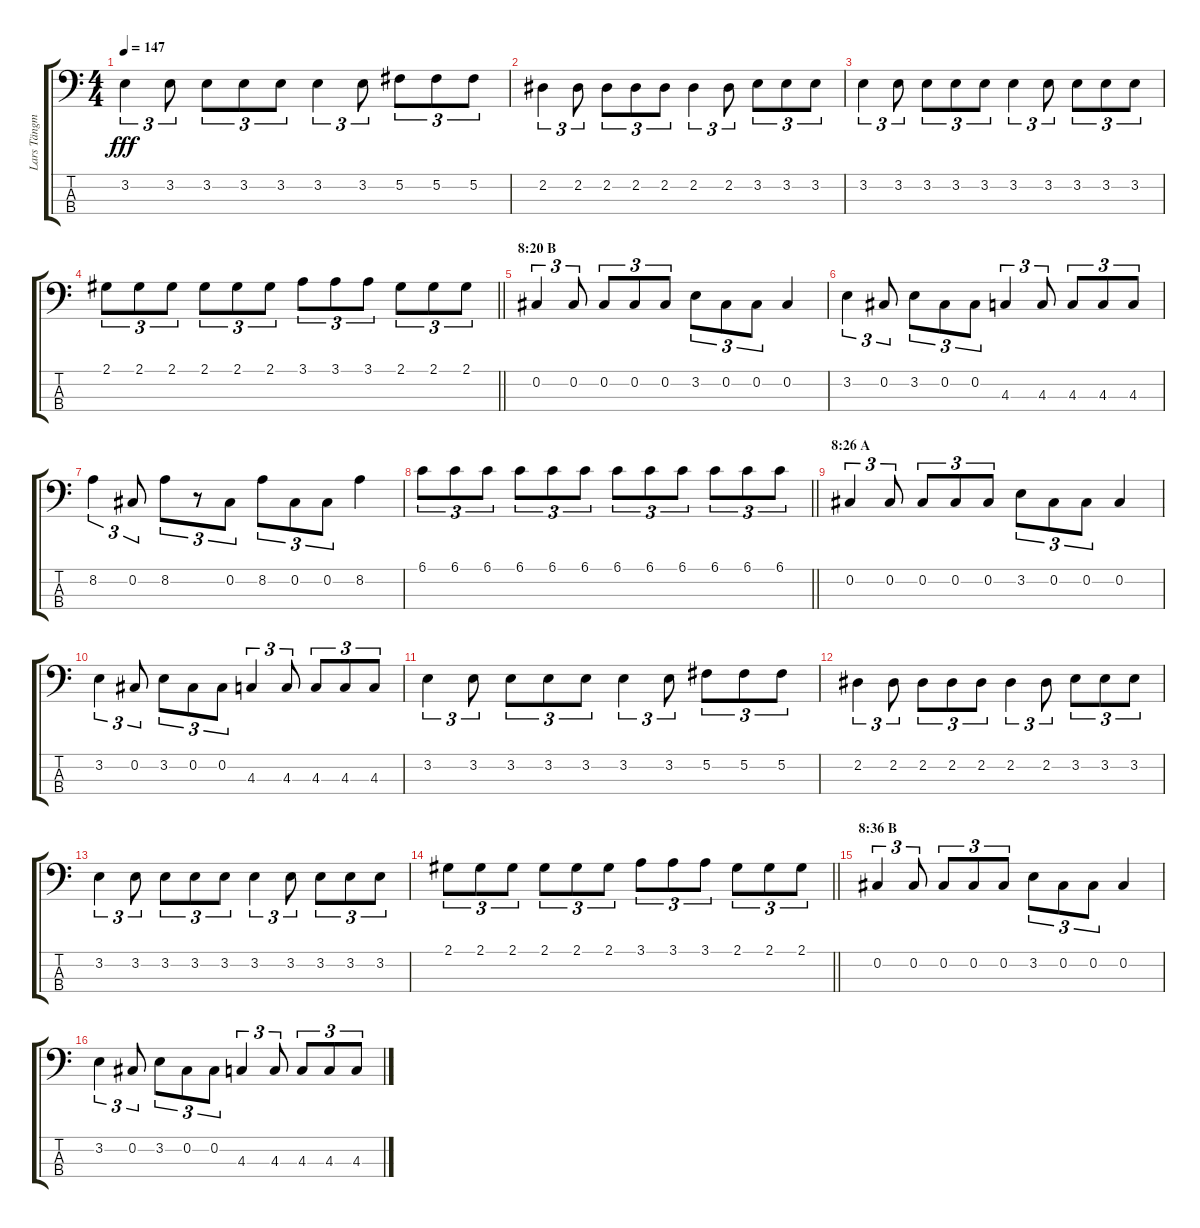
\track ("Lars Tängmark (D# Tuning)" "Lars Tängm") {instrument fretlessbass}
\staff {score tabs}
\tuning (Gb2 Db2 Ab1 Eb1) {hide}
\ts (4 4)
\tempo 147
\clef f4
\ks c
3.2.4{tu (3 2) dy fff} 3.2.8{tu (3 2)} 3.2.8{tu (3 2)} 3.2.8{tu (3 2)} 3.2.8{tu (3 2)} 3.2.4{tu (3 2)} 3.2.8{tu (3 2)} 5.2.8{tu (3 2)} 5.2.8{tu (3 2)} 5.2.8{tu (3 2)} |
2.2.4{tu (3 2)} 2.2.8{tu (3 2)} 2.2.8{tu (3 2)} 2.2.8{tu (3 2)} 2.2.8{tu (3 2)} 2.2.4{tu (3 2)} 2.2.8{tu (3 2)} 3.2.8{tu (3 2)} 3.2.8{tu (3 2)} 3.2.8{tu (3 2)} |
3.2.4{tu (3 2)} 3.2.8{tu (3 2)} 3.2.8{tu (3 2)} 3.2.8{tu (3 2)} 3.2.8{tu (3 2)} 3.2.4{tu (3 2)} 3.2.8{tu (3 2)} 3.2.8{tu (3 2)} 3.2.8{tu (3 2)} 3.2.8{tu (3 2)} |
\barLineRight lightlight
2.1.8{tu (3 2)} 2.1.8{tu (3 2)} 2.1.8{tu (3 2)} 2.1.8{tu (3 2)} 2.1.8{tu (3 2)} 2.1.8{tu (3 2)} 3.1.8{tu (3 2)} 3.1.8{tu (3 2)} 3.1.8{tu (3 2)} 2.1.8{tu (3 2)} 2.1.8{tu (3 2)} 2.1.8{tu (3 2)} |
\section ("" "8:20 B")
0.2.4{tu (3 2)} 0.2.8{tu (3 2)} 0.2.8{tu (3 2)} 0.2.8{tu (3 2)} 0.2.8{tu (3 2)} 3.2.8{tu (3 2)} 0.2.8{tu (3 2)} 0.2.8{tu (3 2)} 0.2.4 |
3.2.4{tu (3 2)} 0.2.8{tu (3 2)} 3.2.8{tu (3 2)} 0.2.8{tu (3 2)} 0.2.8{tu (3 2)} 4.3.4{tu (3 2)} 4.3.8{tu (3 2)} 4.3.8{tu (3 2)} 4.3.8{tu (3 2)} 4.3.8{tu (3 2)} |
8.2.4{tu (3 2)} 0.2.8{tu (3 2)} 8.2.8{tu (3 2)} r.8{tu (3 2)} 0.2.8{tu (3 2)} 8.2.8{tu (3 2)} 0.2.8{tu (3 2)} 0.2.8{tu (3 2)} 8.2.4 |
\barLineRight lightlight
6.1.8{tu (3 2)} 6.1.8{tu (3 2)} 6.1.8{tu (3 2)} 6.1.8{tu (3 2)} 6.1.8{tu (3 2)} 6.1.8{tu (3 2)} 6.1.8{tu (3 2)} 6.1.8{tu (3 2)} 6.1.8{tu (3 2)} 6.1.8{tu (3 2)} 6.1.8{tu (3 2)} 6.1.8{tu (3 2)} |
\section ("" "8:26 A")
0.2.4{tu (3 2)} 0.2.8{tu (3 2)} 0.2.8{tu (3 2)} 0.2.8{tu (3 2)} 0.2.8{tu (3 2)} 3.2.8{tu (3 2)} 0.2.8{tu (3 2)} 0.2.8{tu (3 2)} 0.2.4 |
3.2.4{tu (3 2)} 0.2.8{tu (3 2)} 3.2.8{tu (3 2)} 0.2.8{tu (3 2)} 0.2.8{tu (3 2)} 4.3.4{tu (3 2)} 4.3.8{tu (3 2)} 4.3.8{tu (3 2)} 4.3.8{tu (3 2)} 4.3.8{tu (3 2)} |
3.2.4{tu (3 2)} 3.2.8{tu (3 2)} 3.2.8{tu (3 2)} 3.2.8{tu (3 2)} 3.2.8{tu (3 2)} 3.2.4{tu (3 2)} 3.2.8{tu (3 2)} 5.2.8{tu (3 2)} 5.2.8{tu (3 2)} 5.2.8{tu (3 2)} |
2.2.4{tu (3 2)} 2.2.8{tu (3 2)} 2.2.8{tu (3 2)} 2.2.8{tu (3 2)} 2.2.8{tu (3 2)} 2.2.4{tu (3 2)} 2.2.8{tu (3 2)} 3.2.8{tu (3 2)} 3.2.8{tu (3 2)} 3.2.8{tu (3 2)} |
3.2.4{tu (3 2)} 3.2.8{tu (3 2)} 3.2.8{tu (3 2)} 3.2.8{tu (3 2)} 3.2.8{tu (3 2)} 3.2.4{tu (3 2)} 3.2.8{tu (3 2)} 3.2.8{tu (3 2)} 3.2.8{tu (3 2)} 3.2.8{tu (3 2)} |
\barLineRight lightlight
2.1.8{tu (3 2)} 2.1.8{tu (3 2)} 2.1.8{tu (3 2)} 2.1.8{tu (3 2)} 2.1.8{tu (3 2)} 2.1.8{tu (3 2)} 3.1.8{tu (3 2)} 3.1.8{tu (3 2)} 3.1.8{tu (3 2)} 2.1.8{tu (3 2)} 2.1.8{tu (3 2)} 2.1.8{tu (3 2)} |
\section ("" "8:36 B")
0.2.4{tu (3 2)} 0.2.8{tu (3 2)} 0.2.8{tu (3 2)} 0.2.8{tu (3 2)} 0.2.8{tu (3 2)} 3.2.8{tu (3 2)} 0.2.8{tu (3 2)} 0.2.8{tu (3 2)} 0.2.4 |
3.2.4{tu (3 2)} 0.2.8{tu (3 2)} 3.2.8{tu (3 2)} 0.2.8{tu (3 2)} 0.2.8{tu (3 2)} 4.3.4{tu (3 2)} 4.3.8{tu (3 2)} 4.3.8{tu (3 2)} 4.3.8{tu (3 2)} 4.3.8{tu (3 2)}
